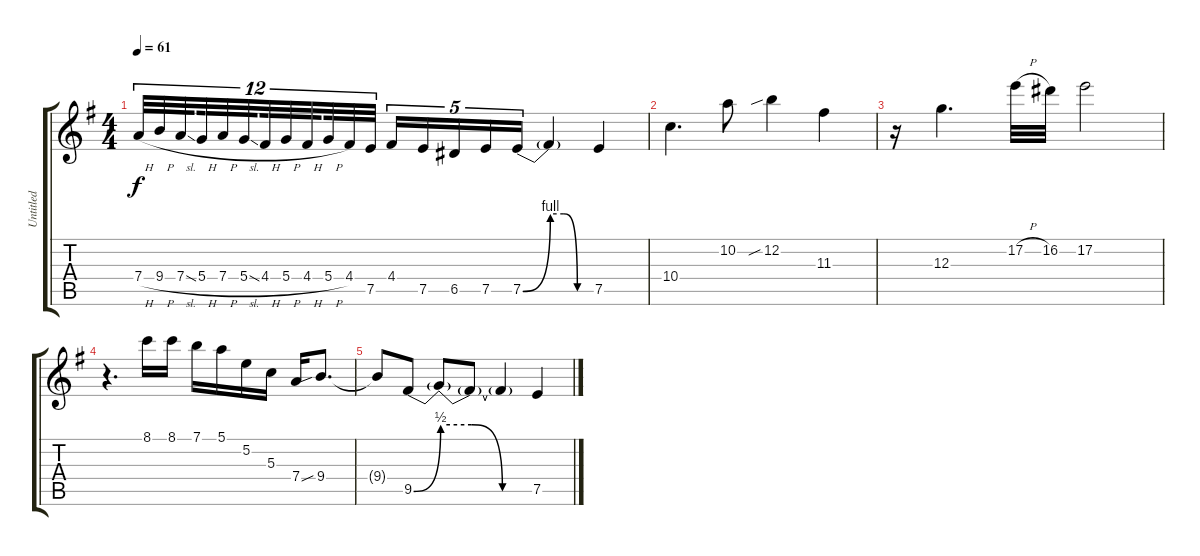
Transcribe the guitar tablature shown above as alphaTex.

\track ("Untitled" "Untitled") {instrument distortionguitar}
\staff {score tabs}
\tuning (E4 B3 G3 D3 A2 E2) {hide}
\ts (4 4)
\tempo 61
\clef g2
\ks g
7.4{h}.32{tu (12 8) dy f} 9.4{h}.32{tu (12 8)} 7.4{sl}.32{tu (12 8) beam splitsecondary} 5.4{h}.32{tu (12 8)} 7.4{h}.32{tu (12 8)} 5.4{sl}.32{tu (12 8) beam splitsecondary} 4.4{h}.32{tu (12 8)} 5.4{h}.32{tu (12 8)} 4.4{h}.32{tu (12 8) beam splitsecondary} 5.4{h}.32{tu (12 8)} 4.4.32{tu (12 8)} 7.5.32{tu (12 8)} 4.4.16{tu (5 4)} 7.5.16{tu (5 4)} 6.5.16{tu (5 4)} 7.5.16{tu (5 4)} 7.5{be (bend 0 0 60 4)}.16{tu (5 4)} 7.5{be (custom 0 4 20 4 40 0 60 0) t}.4 7.5.4 |
10.4.4{d} 10.2.8 12.2{sib}.4 11.3.4 |
r.16 12.3.4{d} 17.2{h}.32 16.2.32 17.2.2 |
r.4{d} 8.1.16 8.1.16 7.1.16 5.1.16 5.2.16 5.3.16 7.4.16 9.4{sib}.8{d} |
9.4{t}.8 9.5{be (bend 0 0 60 2)}.8 9.5{be (custom 0 2 20 2 40 0 60 0) t}.8 9.5{t}.8 9.5{t}.4 7.5.4
